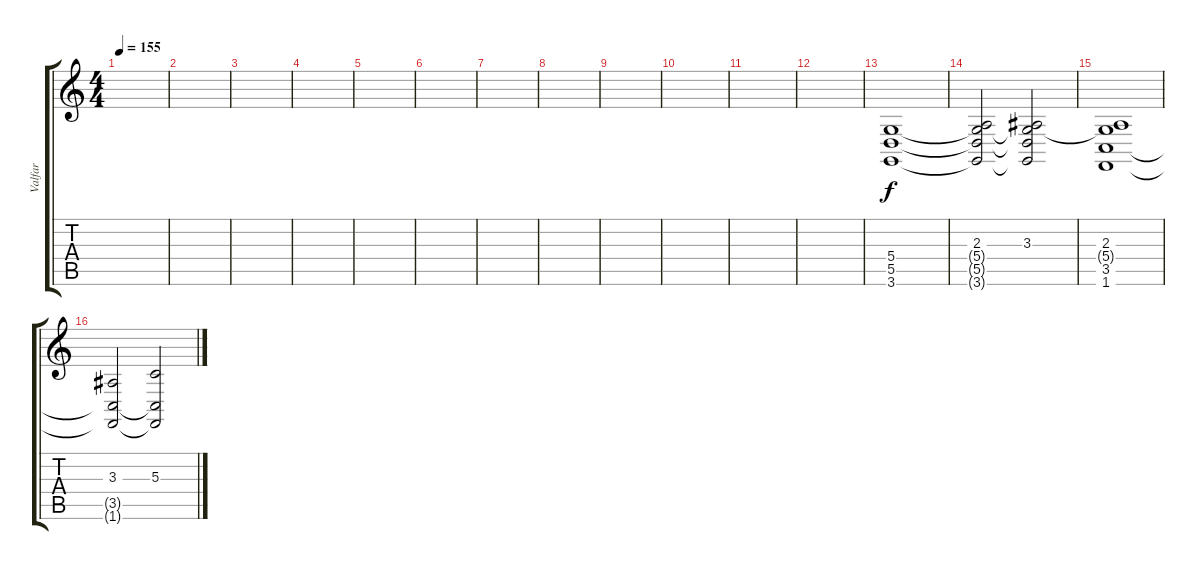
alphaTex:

\track ("Valfar" "Valfar") {instrument synthstrings1}
\staff {score tabs}
\tuning (E4 B3 G3 D3 A2 E2) {hide}
\ts (4 4)
\tempo 155
\clef g2
\ks c
|
|
|
|
|
|
|
|
|
|
|
|
(5.4 5.5 3.6).1 |
(2.3 5.4{t} 5.5{t} 3.6{t}).2 (3.3 5.4{t} 5.5{t} 3.6{t}).2 |
(2.3 5.4{t} 3.5 1.6).1 |
(3.3 3.5{t} 1.6{t}).2 (5.3 3.5{t} 1.6{t}).2
